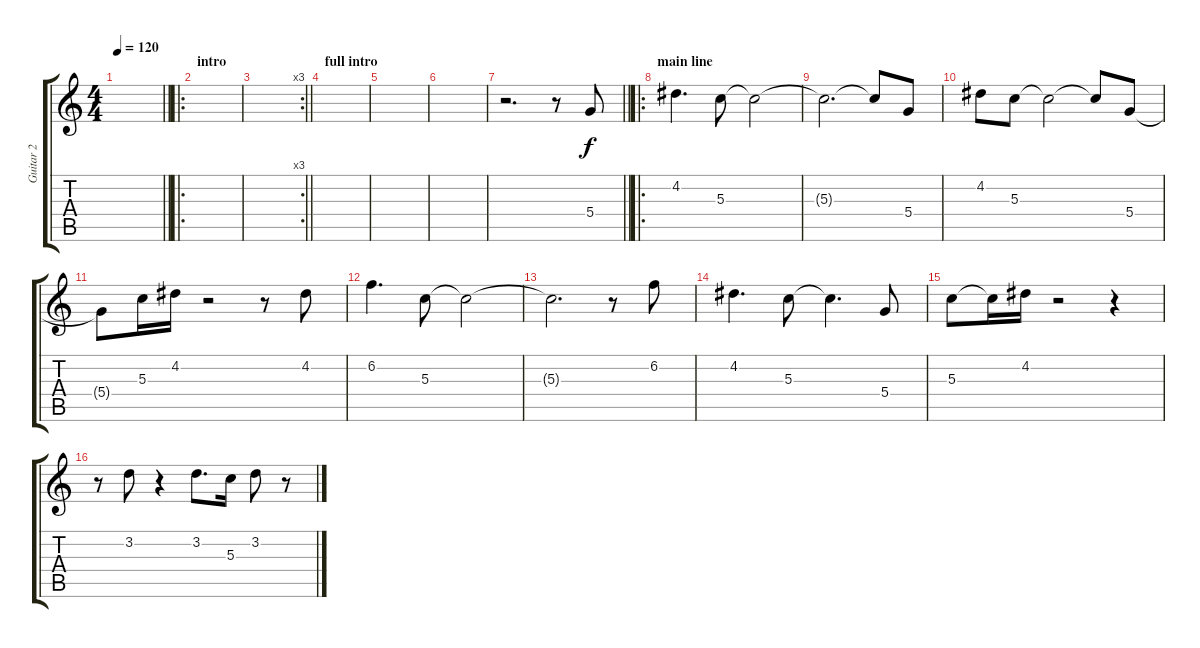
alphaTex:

\track ("Guitar 2" "Guitar 2") {instrument overdrivenguitar}
\staff {score tabs}
\tuning (E4 B3 G3 D3 A2 E2) {hide}
\ts (4 4)
\tempo 120
\clef g2
\barLineRight lightlight
\ks c
|
\ro
\section ("" "intro")
|
\rc 3
\barLineRight lightlight
|
\section ("" "full intro")
|
|
|
\barLineRight lightlight
r.2{d} r.8 5.4.8 |
\ro
\section ("" "main line")
4.2.4{d} 5.3.8 5.3{t}.2 |
5.3{t}.2{d} 5.3{t}.8 5.4.8 |
4.2.8 5.3.8 5.3{t}.2 5.3{t}.8 5.4.8 |
5.4{t}.8 5.3.16 4.2.16 r.2 r.8 4.2.8 |
6.2.4{d} 5.3.8 5.3{t}.2 |
5.3{t}.2{d} r.8 6.2.8 |
4.2.4{d} 5.3.8 5.3{t}.4{d} 5.4.8 |
5.3.8 5.3{t}.16 4.2.16 r.2 r.4 |
r.8 3.2.8 r.4 3.2.8{d} 5.3.16 3.2.8 r.8
